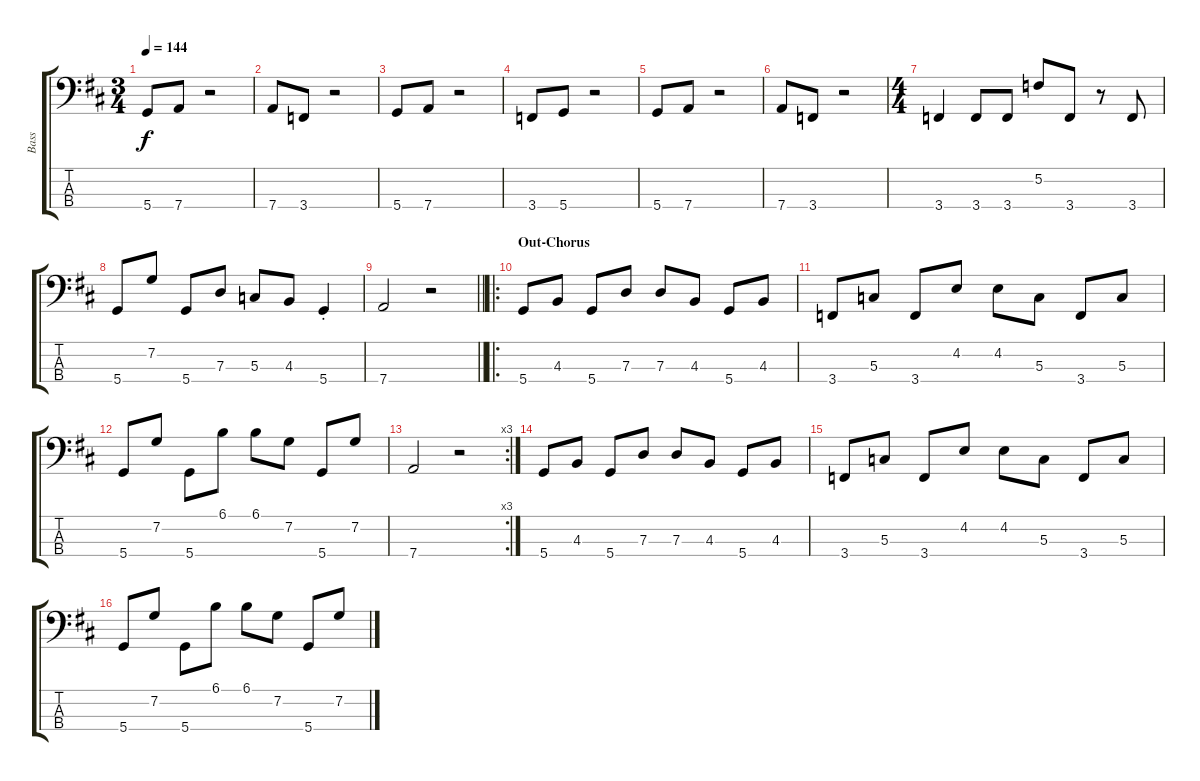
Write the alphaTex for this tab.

\track ("Bass" "Bass") {instrument electricbasspick}
\staff {score tabs}
\tuning (F2 C2 G1 D1) {hide}
\ts (3 4)
\tempo 144
\clef f4
\ks d
5.4.8{dy f} 7.4.8 r.2 |
7.4.8 3.4.8 r.2 |
5.4.8 7.4.8 r.2 |
3.4.8 5.4.8 r.2 |
5.4.8 7.4.8 r.2 |
7.4.8 3.4.8 r.2 |
\ts (4 4)
3.4.4 3.4.8 3.4.8 5.2.8 3.4.8 r.8 3.4.8 |
5.4.8 7.2.8 5.4.8 7.3.8 5.3.8 4.3.8 5.4{st}.4 |
\barLineRight lightlight
7.4.2 r.2 |
\ro
\section ("" "Out-Chorus")
5.4.8 4.3.8 5.4.8 7.3.8 7.3.8 4.3.8 5.4.8 4.3.8 |
3.4.8 5.3.8 3.4.8 4.2.8 4.2.8 5.3.8 3.4.8 5.3.8 |
5.4.8 7.2.8 5.4.8 6.1.8 6.1.8 7.2.8 5.4.8 7.2.8 |
\rc 3
7.4.2 r.2 |
5.4.8 4.3.8 5.4.8 7.3.8 7.3.8 4.3.8 5.4.8 4.3.8 |
3.4.8 5.3.8 3.4.8 4.2.8 4.2.8 5.3.8 3.4.8 5.3.8 |
5.4.8 7.2.8 5.4.8 6.1.8 6.1.8 7.2.8 5.4.8 7.2.8
